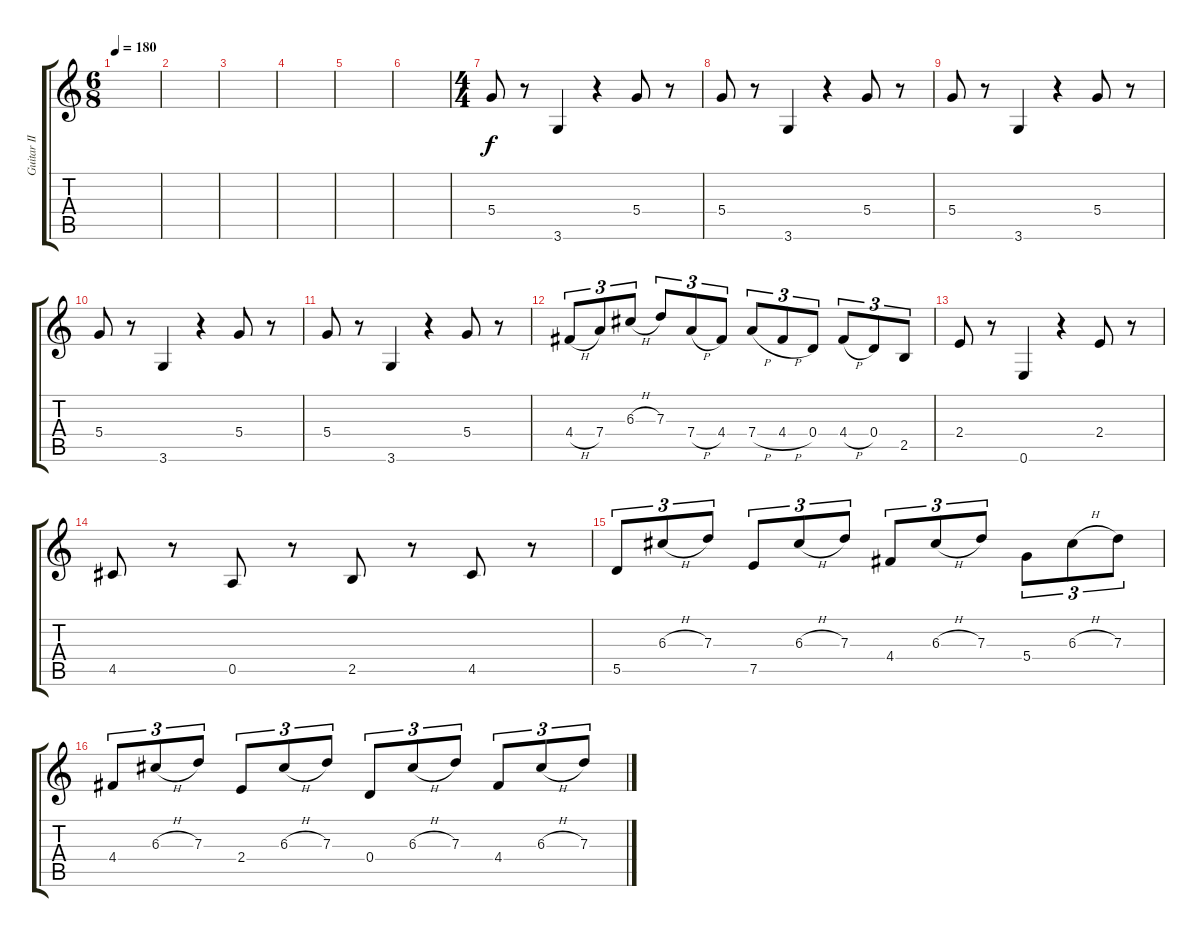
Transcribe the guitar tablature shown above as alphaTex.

\track ("Guitar II [Paul]" "Guitar II ") {instrument distortionguitar}
\staff {score tabs}
\tuning (E4 B3 G3 D3 A2 E2) {hide}
\ts (6 8)
\tempo 180
\clef g2
\ks c
|
|
|
|
|
|
\ts (4 4)
5.4.8{volume 13 instrument distortionguitar} r.8 3.6.4 r.4 5.4.8 r.8 |
5.4.8 r.8 3.6.4 r.4 5.4.8 r.8 |
5.4.8 r.8 3.6.4 r.4 5.4.8 r.8 |
5.4.8 r.8 3.6.4 r.4 5.4.8 r.8 |
5.4.8 r.8 3.6.4 r.4 5.4.8 r.8 |
4.4{h}.8{tu (3 2)} 7.4.8{tu (3 2)} 6.3{h}.8{tu (3 2)} 7.3.8{tu (3 2)} 7.4{h}.8{tu (3 2)} 4.4.8{tu (3 2)} 7.4{h}.8{tu (3 2)} 4.4{h}.8{tu (3 2)} 0.4.8{tu (3 2)} 4.4{h}.8{tu (3 2)} 0.4.8{tu (3 2)} 2.5.8{tu (3 2)} |
2.4.8 r.8 0.6.4 r.4 2.4.8 r.8 |
4.5.8 r.8 0.5.8 r.8 2.5.8 r.8 4.5.8 r.8 |
5.5.8{tu (3 2)} 6.3{h}.8{tu (3 2)} 7.3.8{tu (3 2)} 7.5.8{tu (3 2)} 6.3{h}.8{tu (3 2)} 7.3.8{tu (3 2)} 4.4.8{tu (3 2)} 6.3{h}.8{tu (3 2)} 7.3.8{tu (3 2)} 5.4.8{tu (3 2)} 6.3{h}.8{tu (3 2)} 7.3.8{tu (3 2)} |
4.4.8{tu (3 2)} 6.3{h}.8{tu (3 2)} 7.3.8{tu (3 2)} 2.4.8{tu (3 2)} 6.3{h}.8{tu (3 2)} 7.3.8{tu (3 2)} 0.4.8{tu (3 2)} 6.3{h}.8{tu (3 2)} 7.3.8{tu (3 2)} 4.4.8{tu (3 2)} 6.3{h}.8{tu (3 2)} 7.3.8{tu (3 2)}
